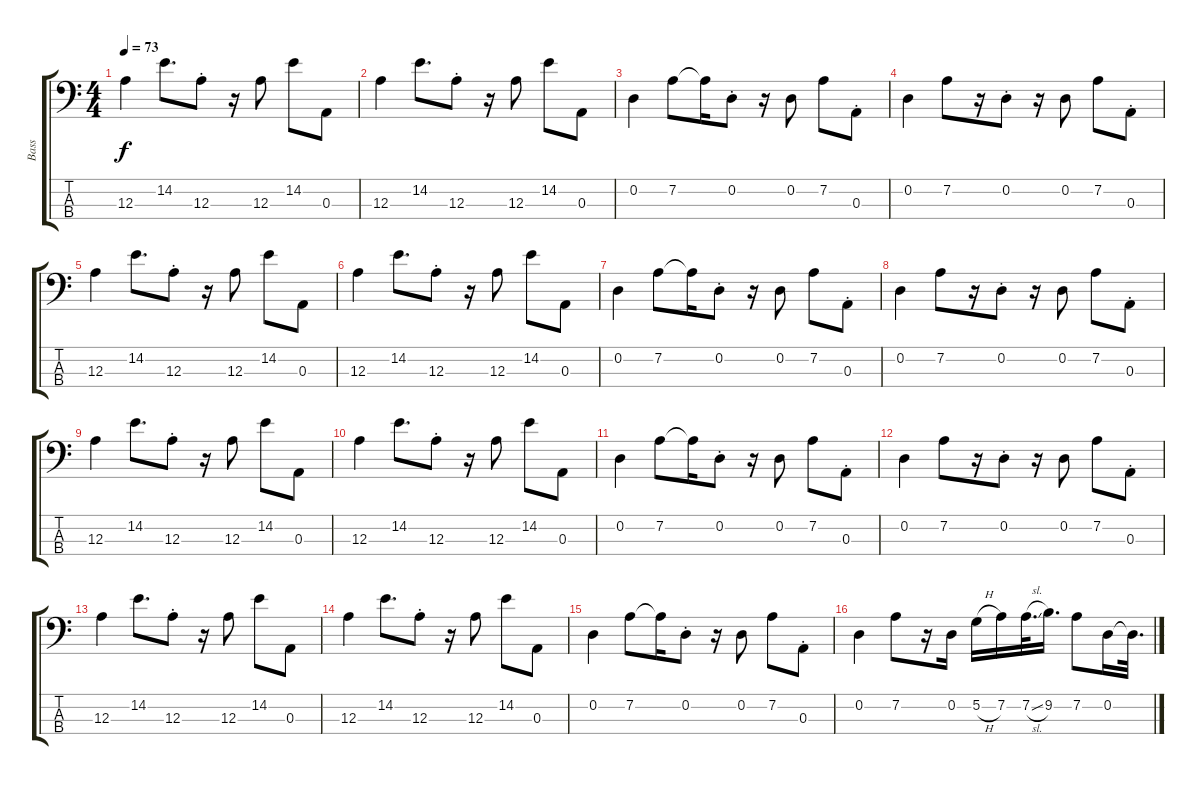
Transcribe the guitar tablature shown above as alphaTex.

\track ("Bass" "Bass") {instrument electricbassfinger}
\staff {score tabs}
\tuning (G2 D2 A1 E1) {hide}
\ts (4 4)
\tempo 73
\clef f4
\ks c
12.3.4{dy f} 14.2.8{d} 12.3{st}.8 r.16 12.3.8 14.2.8 0.3.8 |
12.3.4 14.2.8{d} 12.3{st}.8 r.16 12.3.8 14.2.8 0.3.8 |
0.2.4 7.2.8 7.2{t}.16 0.2{st}.8 r.16 0.2.8 7.2.8 0.3{st}.8 |
0.2.4 7.2.8 r.16 0.2{st}.8 r.16 0.2.8 7.2.8 0.3{st}.8 |
12.3.4 14.2.8{d} 12.3{st}.8 r.16 12.3.8 14.2.8 0.3.8 |
12.3.4 14.2.8{d} 12.3{st}.8 r.16 12.3.8 14.2.8 0.3.8 |
0.2.4 7.2.8 7.2{t}.16 0.2{st}.8 r.16 0.2.8 7.2.8 0.3{st}.8 |
0.2.4 7.2.8 r.16 0.2{st}.8 r.16 0.2.8 7.2.8 0.3{st}.8 |
12.3.4 14.2.8{d} 12.3{st}.8 r.16 12.3.8 14.2.8 0.3.8 |
12.3.4 14.2.8{d} 12.3{st}.8 r.16 12.3.8 14.2.8 0.3.8 |
0.2.4 7.2.8 7.2{t}.16 0.2{st}.8 r.16 0.2.8 7.2.8 0.3{st}.8 |
0.2.4 7.2.8 r.16 0.2{st}.8 r.16 0.2.8 7.2.8 0.3{st}.8 |
12.3.4 14.2.8{d} 12.3{st}.8 r.16 12.3.8 14.2.8 0.3.8 |
12.3.4 14.2.8{d} 12.3{st}.8 r.16 12.3.8 14.2.8 0.3.8 |
0.2.4 7.2.8 7.2{t}.16 0.2{st}.8 r.16 0.2.8 7.2.8 0.3{st}.8 |
0.2.4 7.2.8 r.16 0.2.16 5.2{h}.16 7.2.16 7.2{sl}.32{d} 9.2.16{d} 7.2.8 0.2.16 0.2{t}.32{d}
